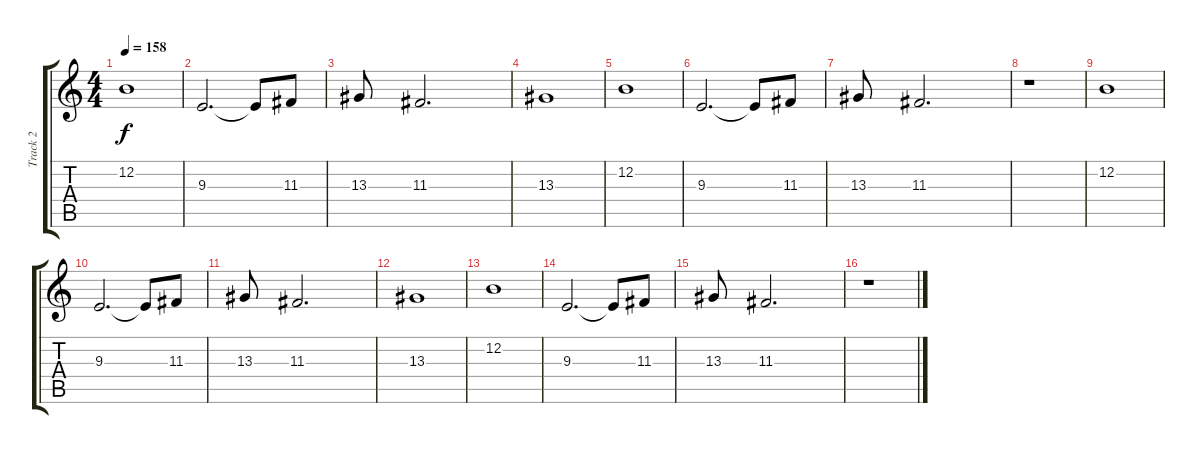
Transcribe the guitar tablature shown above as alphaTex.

\track ("Track 2" "Track 2") {instrument acousticgrandpiano}
\staff {score tabs}
\tuning (E4 B3 G3 D3 A2 E2) {hide}
\ts (4 4)
\tempo 158
\clef g2
\ks c
12.2.1{dy f} |
9.3.2{d} 9.3{t}.8 11.3.8 |
13.3.8 11.3.2{d} |
13.3.1 |
12.2.1 |
9.3.2{d} 9.3{t}.8 11.3.8 |
13.3.8 11.3.2{d} |
r.1 |
12.2.1 |
9.3.2{d} 9.3{t}.8 11.3.8 |
13.3.8 11.3.2{d} |
13.3.1 |
12.2.1 |
9.3.2{d} 9.3{t}.8 11.3.8 |
13.3.8 11.3.2{d} |
r.1
